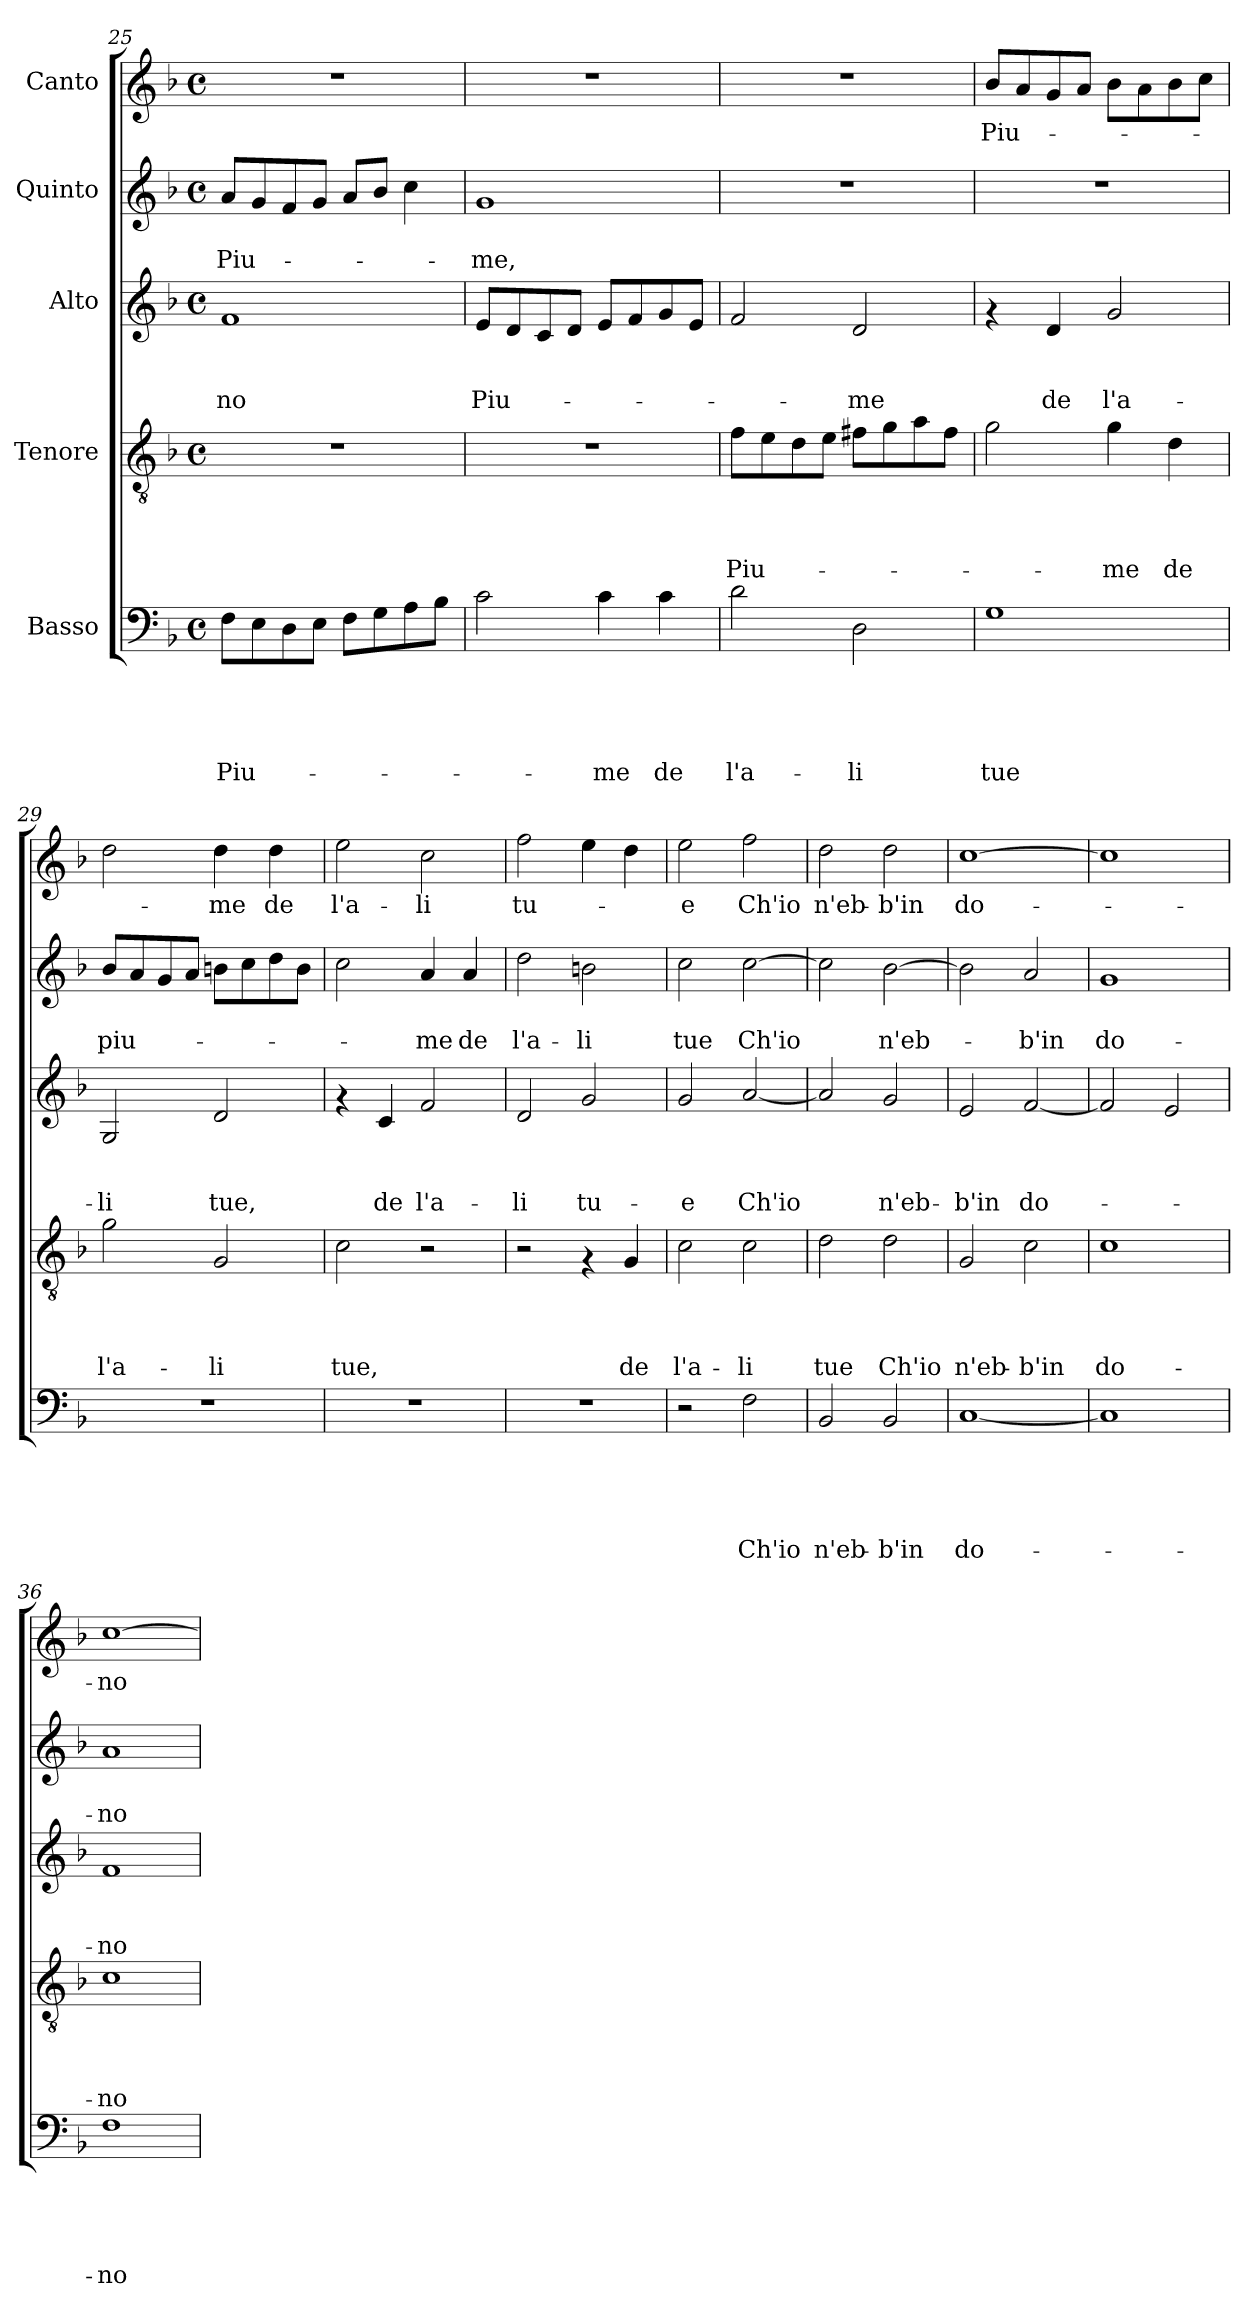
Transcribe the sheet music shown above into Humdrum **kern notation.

**kern	**text	**text	**text	**text	**text	**kern	**text	**text	**text	**text	**kern	**text	**text	**text	**kern	**text	**text	**kern	**text
*part5	*part5	*part5	*part5	*part5	*part5	*part4	*part4	*part4	*part4	*part4	*part3	*part3	*part3	*part3	*part2	*part2	*part2	*part1	*part1
*staff5	*staff5	*staff5	*staff5	*staff5	*staff5	*staff4	*staff4	*staff4	*staff4	*staff4	*staff3	*staff3	*staff3	*staff3	*staff2	*staff2	*staff2	*staff1	*staff1
*I"Basso	*	*	*	*	*	*I"Tenore	*	*	*	*	*I"Alto	*	*	*	*I"Quinto	*	*	*I"Canto	*
!!LO:LB:g=z
*clefF4	*	*	*	*	*	*clefGv2	*	*	*	*	*clefG2	*	*	*	*clefG2	*	*	*clefG2	*
*k[b-]	*	*	*	*	*	*k[b-]	*	*	*	*	*k[b-]	*	*	*	*k[b-]	*	*	*k[b-]	*
*F:	*	*	*	*	*	*F:	*	*	*	*	*F:	*	*	*	*F:	*	*	*F:	*
*M4/4	*	*	*	*	*	*M4/4	*	*	*	*	*M4/4	*	*	*	*M4/4	*	*	*M4/4	*
*met(c)	*	*	*	*	*	*met(c)	*	*	*	*	*met(c)	*	*	*	*met(c)	*	*	*met(c)	*
=25	=25	=25	=25	=25	=25	=25	=25	=25	=25	=25	=25	=25	=25	=25	=25	=25	=25	=25	=25
!	!	!	!	!	!LO:LY:b	!	!	!	!	!	!	!	!	!LO:LY:b	!	!	!LO:LY:b	!	!
8F\L	.	.	.	.	Piu-	1r	.	.	.	.	1f	.	.	-no	8a/L	.	Piu-	1r	.
8E\	.	.	.	.	.	.	.	.	.	.	.	.	.	.	8g/	.	.	.	.
8D\	.	.	.	.	.	.	.	.	.	.	.	.	.	.	8f/	.	.	.	.
8E\J	.	.	.	.	.	.	.	.	.	.	.	.	.	.	8g/J	.	.	.	.
8F\L	.	.	.	.	.	.	.	.	.	.	.	.	.	.	8a/L	.	.	.	.
8G\	.	.	.	.	.	.	.	.	.	.	.	.	.	.	8b-/J	.	.	.	.
8A\	.	.	.	.	.	.	.	.	.	.	.	.	.	.	4cc\	.	.	.	.
8B-\J	.	.	.	.	.	.	.	.	.	.	.	.	.	.	.	.	.	.	.
=26	=26	=26	=26	=26	=26	=26	=26	=26	=26	=26	=26	=26	=26	=26	=26	=26	=26	=26	=26
!	!	!	!	!	!	!	!	!	!	!	!	!	!	!LO:LY:b	!	!	!LO:LY:b	!	!
2c\	.	.	.	.	.	1r	.	.	.	.	8e/L	.	.	Piu-	1g	.	-me,	1r	.
.	.	.	.	.	.	.	.	.	.	.	8d/	.	.	.	.	.	.	.	.
.	.	.	.	.	.	.	.	.	.	.	8c/	.	.	.	.	.	.	.	.
.	.	.	.	.	.	.	.	.	.	.	8d/J	.	.	.	.	.	.	.	.
!	!	!	!	!	!LO:LY:b	!	!	!	!	!	!	!	!	!	!	!	!	!	!
4c\	.	.	.	.	-me	.	.	.	.	.	8e/L	.	.	.	.	.	.	.	.
.	.	.	.	.	.	.	.	.	.	.	8f/	.	.	.	.	.	.	.	.
!	!	!	!	!	!LO:LY:b	!	!	!	!	!	!	!	!	!	!	!	!	!	!
4c\	.	.	.	.	de	.	.	.	.	.	8g/	.	.	.	.	.	.	.	.
.	.	.	.	.	.	.	.	.	.	.	8e/J	.	.	.	.	.	.	.	.
=27	=27	=27	=27	=27	=27	=27	=27	=27	=27	=27	=27	=27	=27	=27	=27	=27	=27	=27	=27
!	!	!	!	!	!LO:LY:b	!	!	!	!	!LO:LY:b	!	!	!	!	!	!	!	!	!
2d\	.	.	.	.	l'a-	8f\L	.	.	.	Piu-	2f/	.	.	.	1r	.	.	1r	.
.	.	.	.	.	.	8e\	.	.	.	.	.	.	.	.	.	.	.	.	.
.	.	.	.	.	.	8d\	.	.	.	.	.	.	.	.	.	.	.	.	.
.	.	.	.	.	.	8e\J	.	.	.	.	.	.	.	.	.	.	.	.	.
!	!	!	!	!	!LO:LY:b	!	!	!	!	!	!	!	!	!LO:LY:b	!	!	!	!	!
2D\	.	.	.	.	-li	8f#X\L	.	.	.	.	2d/	.	.	-me	.	.	.	.	.
.	.	.	.	.	.	8g\	.	.	.	.	.	.	.	.	.	.	.	.	.
.	.	.	.	.	.	8a\	.	.	.	.	.	.	.	.	.	.	.	.	.
.	.	.	.	.	.	8f#\J	.	.	.	.	.	.	.	.	.	.	.	.	.
=28	=28	=28	=28	=28	=28	=28	=28	=28	=28	=28	=28	=28	=28	=28	=28	=28	=28	=28	=28
!	!	!	!	!	!LO:LY:b	!	!	!	!	!	!	!	!	!	!	!	!	!	!LO:LY:b
1G	.	.	.	.	tue	2g\	.	.	.	.	4rf	.	.	.	1r	.	.	8b-/L	Piu-
.	.	.	.	.	.	.	.	.	.	.	.	.	.	.	.	.	.	8a/	.
!	!	!	!	!	!	!	!	!	!	!	!	!	!	!LO:LY:b	!	!	!	!	!
.	.	.	.	.	.	.	.	.	.	.	4d/	.	.	de	.	.	.	8g/	.
.	.	.	.	.	.	.	.	.	.	.	.	.	.	.	.	.	.	8a/J	.
!	!	!	!	!	!	!	!	!	!	!LO:LY:b	!	!	!	!LO:LY:b	!	!	!	!	!
.	.	.	.	.	.	4g\	.	.	.	-me	2g/	.	.	l'a-	.	.	.	8b-\L	.
.	.	.	.	.	.	.	.	.	.	.	.	.	.	.	.	.	.	8a\	.
!	!	!	!	!	!	!	!	!	!	!LO:LY:b	!	!	!	!	!	!	!	!	!
.	.	.	.	.	.	4d\	.	.	.	de	.	.	.	.	.	.	.	8b-\	.
.	.	.	.	.	.	.	.	.	.	.	.	.	.	.	.	.	.	8cc\J	.
=29	=29	=29	=29	=29	=29	=29	=29	=29	=29	=29	=29	=29	=29	=29	=29	=29	=29	=29	=29
!	!	!	!	!	!	!	!	!	!	!LO:LY:b	!	!	!	!LO:LY:b	!	!	!LO:LY:b	!	!
1r	.	.	.	.	.	2g\	.	.	.	l'a-	2G/	.	.	-li	8b-/L	.	piu-	2dd\	.
.	.	.	.	.	.	.	.	.	.	.	.	.	.	.	8a/	.	.	.	.
.	.	.	.	.	.	.	.	.	.	.	.	.	.	.	8g/	.	.	.	.
.	.	.	.	.	.	.	.	.	.	.	.	.	.	.	8a/J	.	.	.	.
!	!	!	!	!	!	!	!	!	!	!LO:LY:b	!	!	!	!LO:LY:b	!	!	!	!	!LO:LY:b
.	.	.	.	.	.	2G/	.	.	.	-li	2d/	.	.	tue,	8bn\L	.	.	4dd\	-me
.	.	.	.	.	.	.	.	.	.	.	.	.	.	.	8cc\	.	.	.	.
!	!	!	!	!	!	!	!	!	!	!	!	!	!	!	!	!	!	!	!LO:LY:b
.	.	.	.	.	.	.	.	.	.	.	.	.	.	.	8dd\	.	.	4dd\	de
.	.	.	.	.	.	.	.	.	.	.	.	.	.	.	8b\J	.	.	.	.
!!LO:PB:g=z
=30	=30	=30	=30	=30	=30	=30	=30	=30	=30	=30	=30	=30	=30	=30	=30	=30	=30	=30	=30
!	!	!	!	!	!	!	!	!	!	!LO:LY:b	!	!	!	!	!	!	!	!	!LO:LY:b
1r	.	.	.	.	.	2c\	.	.	.	tue,	4rf	.	.	.	2cc\	.	.	2ee\	l'a-
!	!	!	!	!	!	!	!	!	!	!	!	!	!	!LO:LY:b	!	!	!	!	!
.	.	.	.	.	.	.	.	.	.	.	4c/	.	.	de	.	.	.	.	.
!	!	!	!	!	!	!	!	!	!	!	!	!	!	!LO:LY:b	!	!	!LO:LY:b	!	!LO:LY:b
.	.	.	.	.	.	2r	.	.	.	.	2f/	.	.	l'a-	4a/	.	-me	2cc\	-li
!	!	!	!	!	!	!	!	!	!	!	!	!	!	!	!	!	!LO:LY:b	!	!
.	.	.	.	.	.	.	.	.	.	.	.	.	.	.	4a/	.	de	.	.
=31	=31	=31	=31	=31	=31	=31	=31	=31	=31	=31	=31	=31	=31	=31	=31	=31	=31	=31	=31
!	!	!	!	!	!	!	!	!	!	!	!	!	!	!LO:LY:b	!	!	!LO:LY:b	!	!LO:LY:b
1r	.	.	.	.	.	2r	.	.	.	.	2d/	.	.	-li	2dd\	.	l'a-	2ff\	tu-
!	!	!	!	!	!	!	!	!	!	!	!	!	!	!LO:LY:b	!	!	!LO:LY:b	!	!
.	.	.	.	.	.	4rF	.	.	.	.	2g/	.	.	tu-	2bn\	.	-li	4ee\	.
!	!	!	!	!	!	!	!	!	!	!LO:LY:b	!	!	!	!	!	!	!	!	!
.	.	.	.	.	.	4G/	.	.	.	de	.	.	.	.	.	.	.	4dd\	.
=32	=32	=32	=32	=32	=32	=32	=32	=32	=32	=32	=32	=32	=32	=32	=32	=32	=32	=32	=32
!	!	!	!	!	!	!	!	!	!	!LO:LY:b	!	!	!	!LO:LY:b	!	!	!LO:LY:b	!	!LO:LY:b
2r	.	.	.	.	.	2c\	.	.	.	l'a-	2g/	.	.	-e	2cc\	.	tue	2ee\	-e
!	!	!	!	!	!LO:LY:b	!	!	!	!	!LO:LY:b	!	!	!	!LO:LY:b	!	!	!LO:LY:b	!	!LO:LY:b
2F\	.	.	.	.	Ch'io	2c\	.	.	.	-li	[<2a/	.	.	Ch'io	[>2cc\	.	Ch'io	2ff\	Ch'io
=33	=33	=33	=33	=33	=33	=33	=33	=33	=33	=33	=33	=33	=33	=33	=33	=33	=33	=33	=33
!	!	!	!	!	!LO:LY:b	!	!	!	!	!LO:LY:b	!	!	!	!	!	!	!	!	!LO:LY:b
2BB-/	.	.	.	.	n'eb-	2d\	.	.	.	tue	2a/]	.	.	.	2cc\]	.	.	2dd\	n'eb-
!	!	!	!	!	!LO:LY:b	!	!	!	!	!LO:LY:b	!	!	!	!LO:LY:b	!	!	!LO:LY:b	!	!LO:LY:b
2BB-/	.	.	.	.	-b'in	2d\	.	.	.	Ch'io	2g/	.	.	n'eb-	[>2b-\	.	n'eb-	2dd\	-b'in
=34	=34	=34	=34	=34	=34	=34	=34	=34	=34	=34	=34	=34	=34	=34	=34	=34	=34	=34	=34
!	!	!	!	!	!LO:LY:b	!	!	!	!	!LO:LY:b	!	!	!	!LO:LY:b	!	!	!	!	!LO:LY:b
[<1C	.	.	.	.	do-	2G/	.	.	.	n'eb-	2e/	.	.	-b'in	2b-\]	.	.	[>1cc	do-
!	!	!	!	!	!	!	!	!	!	!LO:LY:b	!	!	!	!LO:LY:b	!	!	!LO:LY:b	!	!
.	.	.	.	.	.	2c\	.	.	.	-b'in	[<2f/	.	.	do-	2a/	.	-b'in	.	.
=35	=35	=35	=35	=35	=35	=35	=35	=35	=35	=35	=35	=35	=35	=35	=35	=35	=35	=35	=35
!	!	!	!	!	!	!	!	!	!	!LO:LY:b	!	!	!	!	!	!	!LO:LY:b	!	!
1C]	.	.	.	.	.	1c	.	.	.	do-	2f/]	.	.	.	1g	.	do-	1cc]	.
.	.	.	.	.	.	.	.	.	.	.	2e/	.	.	.	.	.	.	.	.
=36	=36	=36	=36	=36	=36	=36	=36	=36	=36	=36	=36	=36	=36	=36	=36	=36	=36	=36	=36
!	!	!	!	!	!LO:LY:b	!	!	!	!	!LO:LY:b	!	!	!	!LO:LY:b	!	!	!LO:LY:b	!	!LO:LY:b
1F	.	.	.	.	-no	1c	.	.	.	-no	1f	.	.	-no	1a	.	-no	[>1cc	-no
=	=	=	=	=	=	=	=	=	=	=	=	=	=	=	=	=	=	=	=
*-	*-	*-	*-	*-	*-	*-	*-	*-	*-	*-	*-	*-	*-	*-	*-	*-	*-	*-	*-
